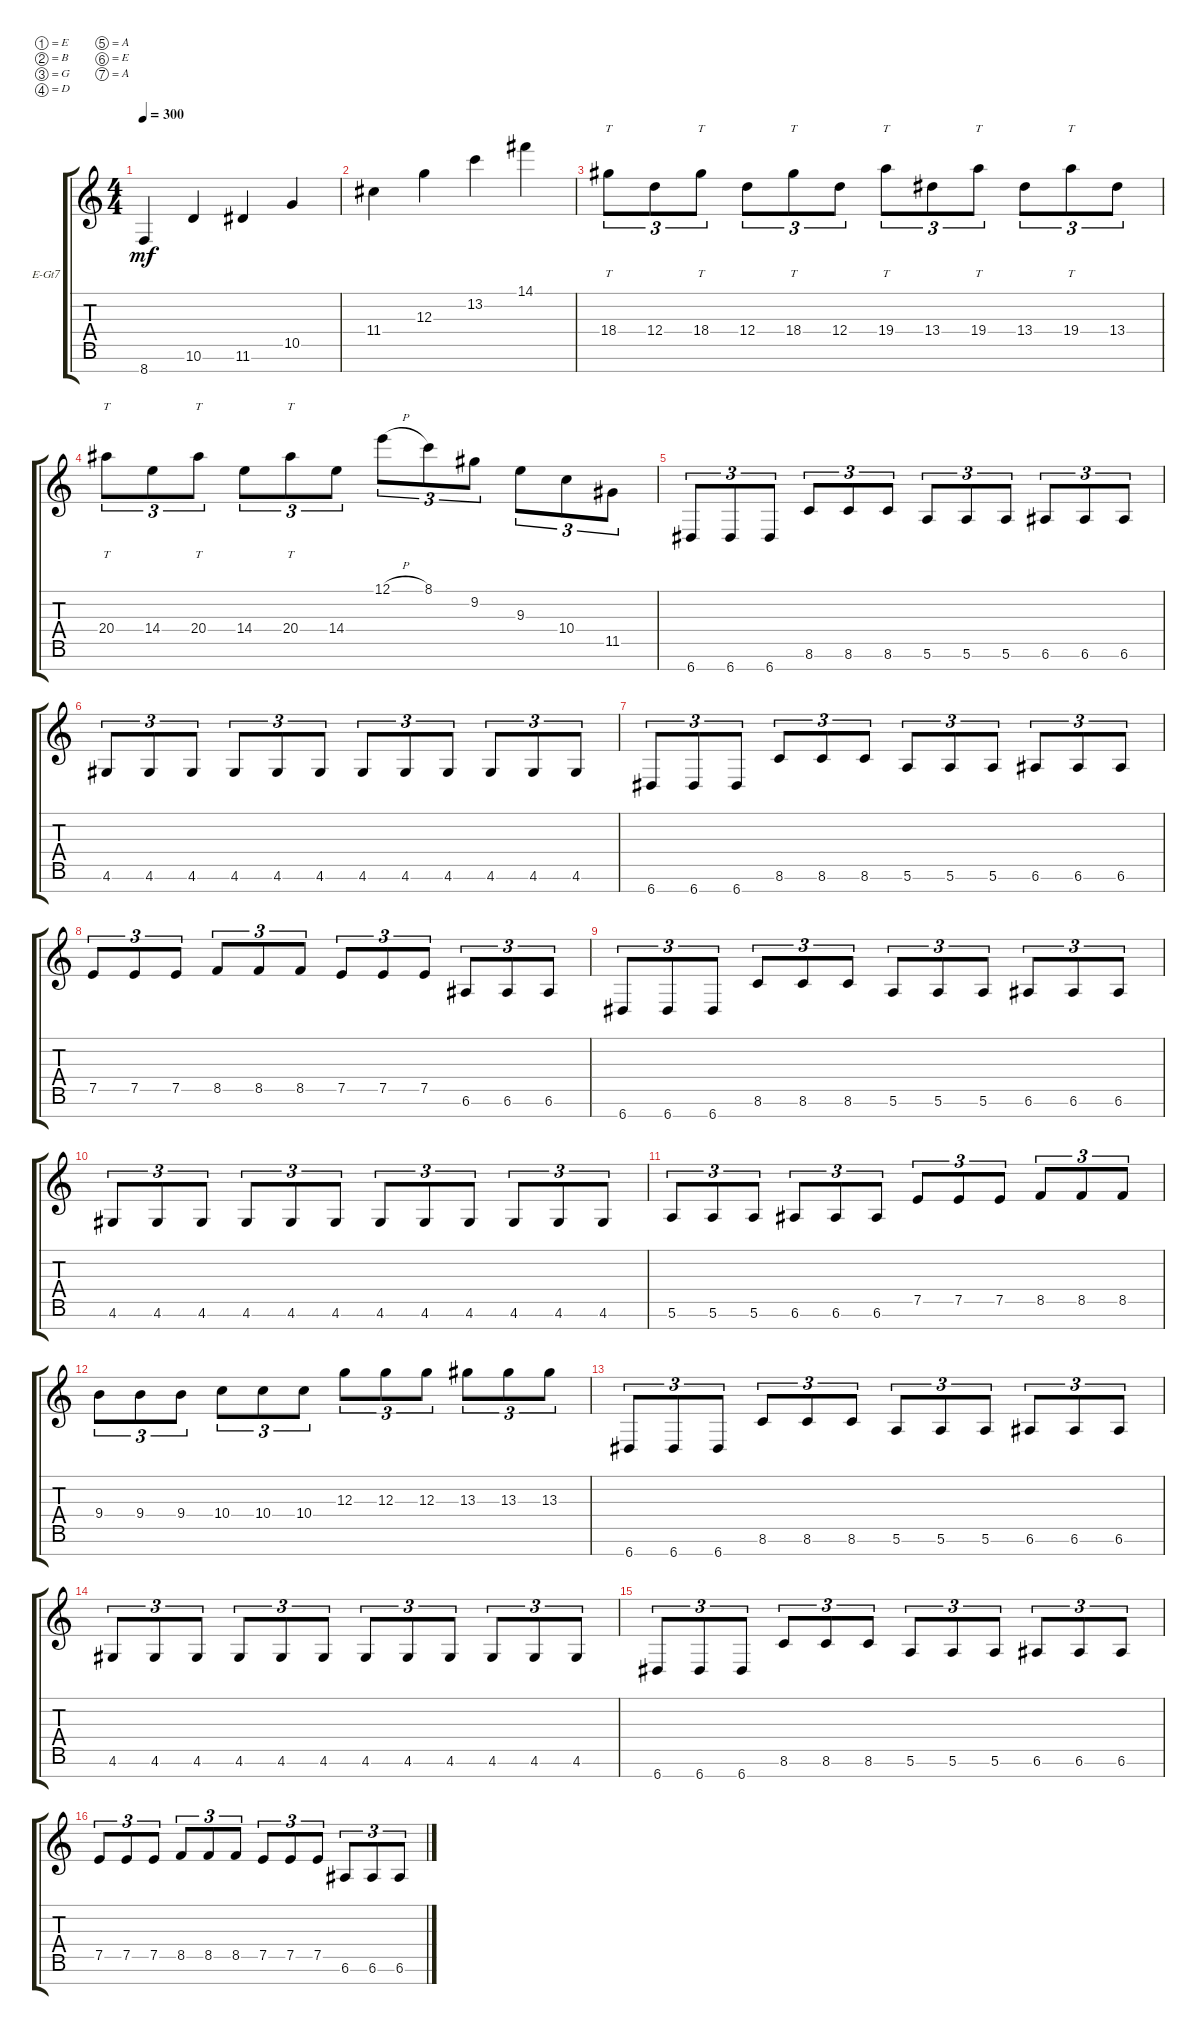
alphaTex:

\defaultSystemsLayout 4
\bracketExtendMode groupsimilarinstruments
\firstSystemTrackNameOrientation horizontal
\otherSystemsTrackNameOrientation horizontal
\track ("Electric Guitar" "E-Gt7") {instrument distortionguitar}
\staff {score tabs}
\tuning (E4 B3 G3 D3 A2 E2 A1)
\ts (4 4)
\tempo 300
\clef g2
\ks c
8.7.4{dy mf} 10.6.4 11.6.4 10.5.4 |
11.4.4 12.3.4 13.2.4 14.1.4 |
18.4.8{tt tu (3 2)} 12.4.8{tu (3 2)} 18.4.8{tt tu (3 2)} 12.4.8{tu (3 2)} 18.4.8{tt tu (3 2)} 12.4.8{tu (3 2)} 19.4.8{tt tu (3 2)} 13.4.8{tu (3 2)} 19.4.8{tt tu (3 2)} 13.4.8{tu (3 2)} 19.4.8{tt tu (3 2)} 13.4.8{tu (3 2)} |
20.4.8{tt tu (3 2)} 14.4.8{tu (3 2)} 20.4.8{tt tu (3 2)} 14.4.8{tu (3 2)} 20.4.8{tt tu (3 2)} 14.4.8{tu (3 2)} 12.1{h}.8{tu (3 2)} 8.1.8{tu (3 2)} 9.2.8{tu (3 2)} 9.3.8{tu (3 2)} 10.4.8{tu (3 2)} 11.5.8{tu (3 2)} |
6.7.8{tu (3 2)} 6.7.8{tu (3 2)} 6.7.8{tu (3 2)} 8.6.8{tu (3 2)} 8.6.8{tu (3 2)} 8.6.8{tu (3 2)} 5.6.8{tu (3 2)} 5.6.8{tu (3 2)} 5.6.8{tu (3 2)} 6.6.8{tu (3 2)} 6.6.8{tu (3 2)} 6.6.8{tu (3 2)} |
4.6.8{tu (3 2)} 4.6.8{tu (3 2)} 4.6.8{tu (3 2)} 4.6.8{tu (3 2)} 4.6.8{tu (3 2)} 4.6.8{tu (3 2)} 4.6.8{tu (3 2)} 4.6.8{tu (3 2)} 4.6.8{tu (3 2)} 4.6.8{tu (3 2)} 4.6.8{tu (3 2)} 4.6.8{tu (3 2)} |
6.7.8{tu (3 2)} 6.7.8{tu (3 2)} 6.7.8{tu (3 2)} 8.6.8{tu (3 2)} 8.6.8{tu (3 2)} 8.6.8{tu (3 2)} 5.6.8{tu (3 2)} 5.6.8{tu (3 2)} 5.6.8{tu (3 2)} 6.6.8{tu (3 2)} 6.6.8{tu (3 2)} 6.6.8{tu (3 2)} |
7.5.8{tu (3 2)} 7.5.8{tu (3 2)} 7.5.8{tu (3 2)} 8.5.8{tu (3 2)} 8.5.8{tu (3 2)} 8.5.8{tu (3 2)} 7.5.8{tu (3 2)} 7.5.8{tu (3 2)} 7.5.8{tu (3 2)} 6.6.8{tu (3 2)} 6.6.8{tu (3 2)} 6.6.8{tu (3 2)} |
6.7.8{tu (3 2)} 6.7.8{tu (3 2)} 6.7.8{tu (3 2)} 8.6.8{tu (3 2)} 8.6.8{tu (3 2)} 8.6.8{tu (3 2)} 5.6.8{tu (3 2)} 5.6.8{tu (3 2)} 5.6.8{tu (3 2)} 6.6.8{tu (3 2)} 6.6.8{tu (3 2)} 6.6.8{tu (3 2)} |
4.6.8{tu (3 2)} 4.6.8{tu (3 2)} 4.6.8{tu (3 2)} 4.6.8{tu (3 2)} 4.6.8{tu (3 2)} 4.6.8{tu (3 2)} 4.6.8{tu (3 2)} 4.6.8{tu (3 2)} 4.6.8{tu (3 2)} 4.6.8{tu (3 2)} 4.6.8{tu (3 2)} 4.6.8{tu (3 2)} |
5.6.8{tu (3 2)} 5.6.8{tu (3 2)} 5.6.8{tu (3 2)} 6.6.8{tu (3 2)} 6.6.8{tu (3 2)} 6.6.8{tu (3 2)} 7.5.8{tu (3 2)} 7.5.8{tu (3 2)} 7.5.8{tu (3 2)} 8.5.8{tu (3 2)} 8.5.8{tu (3 2)} 8.5.8{tu (3 2)} |
9.4.8{tu (3 2)} 9.4.8{tu (3 2)} 9.4.8{tu (3 2)} 10.4.8{tu (3 2)} 10.4.8{tu (3 2)} 10.4.8{tu (3 2)} 12.3.8{tu (3 2)} 12.3.8{tu (3 2)} 12.3.8{tu (3 2)} 13.3.8{tu (3 2)} 13.3.8{tu (3 2)} 13.3.8{tu (3 2)} |
6.7.8{tu (3 2)} 6.7.8{tu (3 2)} 6.7.8{tu (3 2)} 8.6.8{tu (3 2)} 8.6.8{tu (3 2)} 8.6.8{tu (3 2)} 5.6.8{tu (3 2)} 5.6.8{tu (3 2)} 5.6.8{tu (3 2)} 6.6.8{tu (3 2)} 6.6.8{tu (3 2)} 6.6.8{tu (3 2)} |
4.6.8{tu (3 2)} 4.6.8{tu (3 2)} 4.6.8{tu (3 2)} 4.6.8{tu (3 2)} 4.6.8{tu (3 2)} 4.6.8{tu (3 2)} 4.6.8{tu (3 2)} 4.6.8{tu (3 2)} 4.6.8{tu (3 2)} 4.6.8{tu (3 2)} 4.6.8{tu (3 2)} 4.6.8{tu (3 2)} |
6.7.8{tu (3 2)} 6.7.8{tu (3 2)} 6.7.8{tu (3 2)} 8.6.8{tu (3 2)} 8.6.8{tu (3 2)} 8.6.8{tu (3 2)} 5.6.8{tu (3 2)} 5.6.8{tu (3 2)} 5.6.8{tu (3 2)} 6.6.8{tu (3 2)} 6.6.8{tu (3 2)} 6.6.8{tu (3 2)} |
7.5.8{tu (3 2)} 7.5.8{tu (3 2)} 7.5.8{tu (3 2)} 8.5.8{tu (3 2)} 8.5.8{tu (3 2)} 8.5.8{tu (3 2)} 7.5.8{tu (3 2)} 7.5.8{tu (3 2)} 7.5.8{tu (3 2)} 6.6.8{tu (3 2)} 6.6.8{tu (3 2)} 6.6.8{tu (3 2)}
